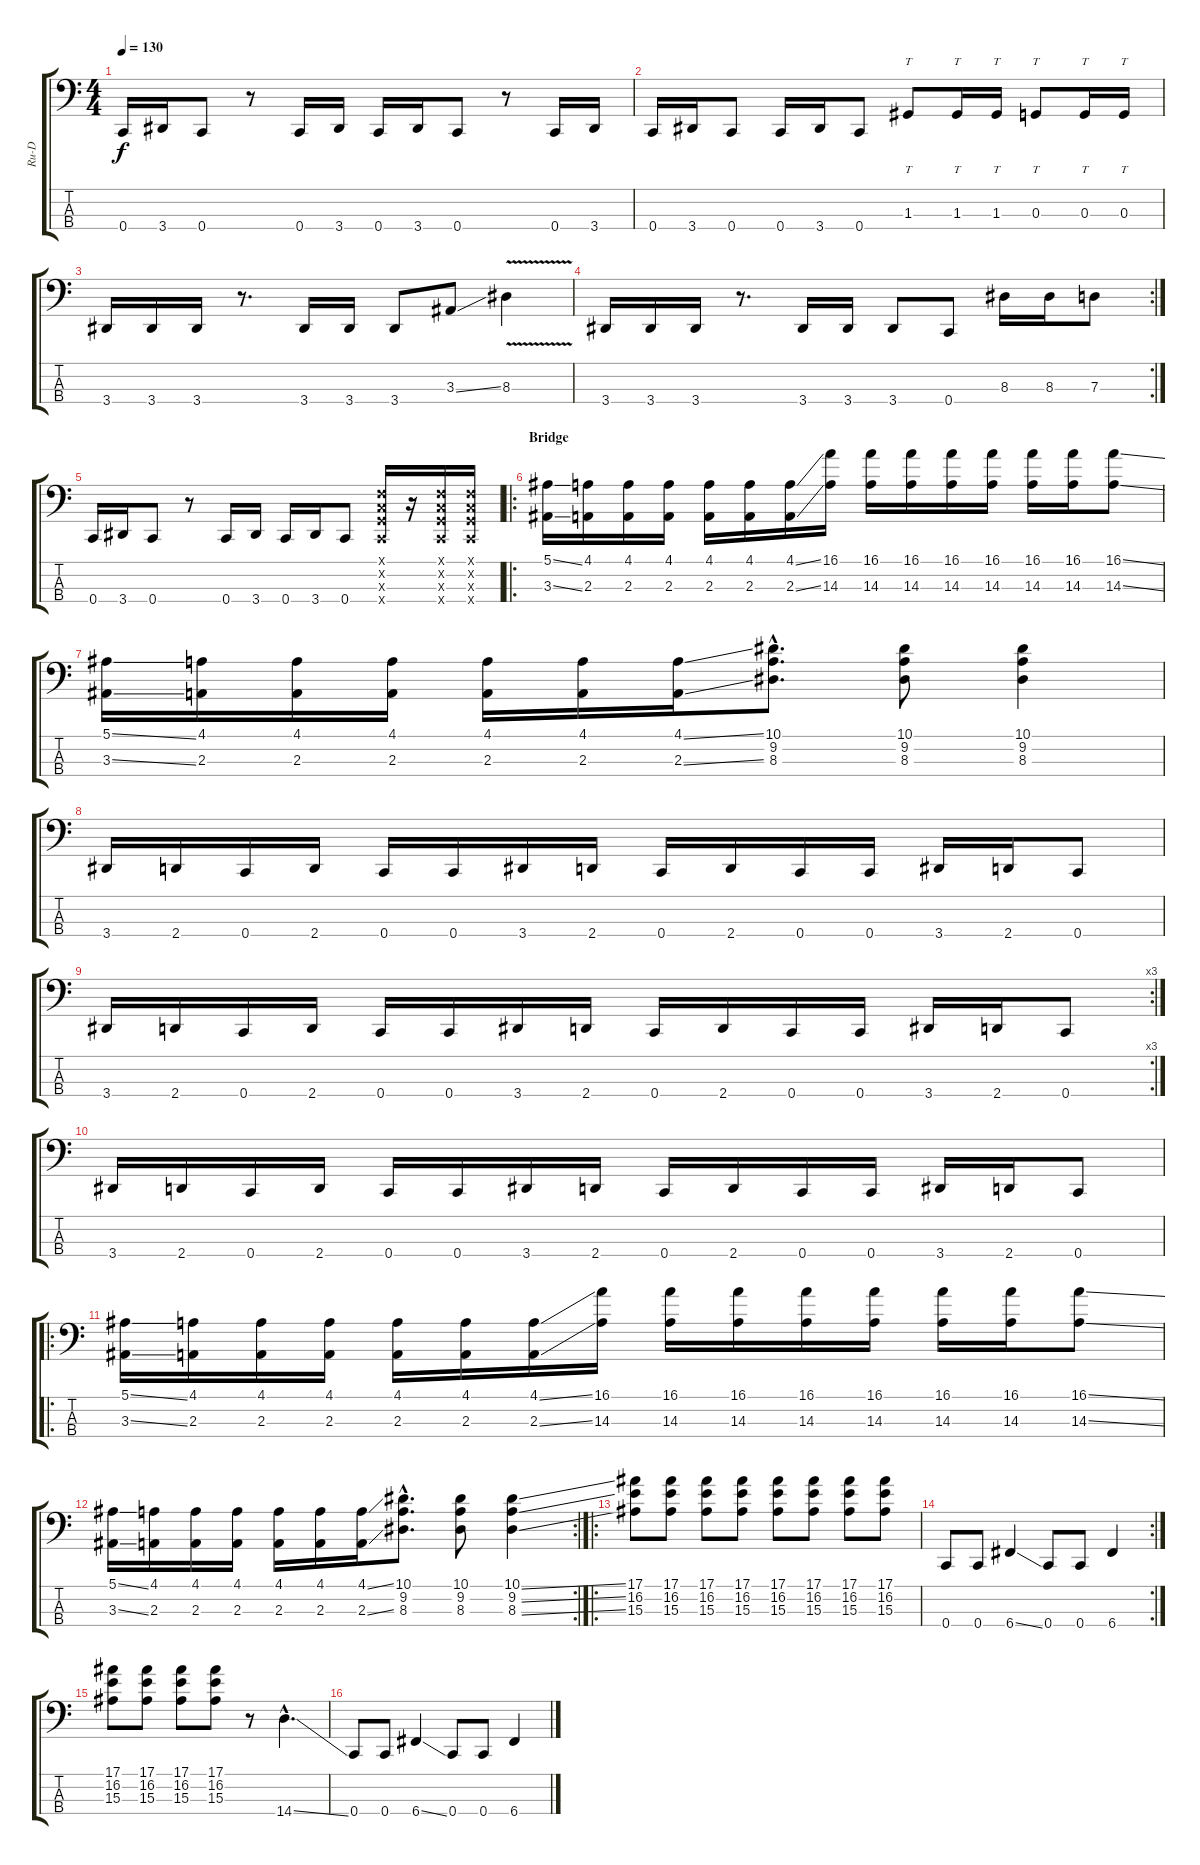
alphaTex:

\track ("Ru-D" "Ru-D") {instrument slapbass1}
\staff {score tabs}
\tuning (F2 C2 G1 C1) {hide}
\ts (4 4)
\tempo 130
\clef f4
\ks c
0.4.16{dy f} 3.4.16 0.4.8 r.8 0.4.16 3.4.16 0.4.16 3.4.16 0.4.8 r.8 0.4.16 3.4.16 |
0.4.16 3.4.16 0.4.8 0.4.16 3.4.16 0.4.8 1.3.8{tt} 1.3.16{tt} 1.3.16{tt} 0.3.8{tt} 0.3.16{tt} 0.3.16{tt} |
3.4.16 3.4.16 3.4.16 r.8{d} 3.4.16 3.4.16 3.4.8 3.3{ss}.8 8.3{v}.4 |
\rc 2
3.4.16 3.4.16 3.4.16 r.8{d} 3.4.16 3.4.16 3.4.8 0.4.8 8.3.16 8.3.16 7.3.8 |
0.4.16 3.4.16 0.4.8 r.8 0.4.16 3.4.16 0.4.16 3.4.16 0.4.8 (0.1{x} 0.2{x} 0.3{x} 0.4{x}).16 r.16 (0.1{x} 0.2{x} 0.3{x} 0.4{x}).16 (0.1{x} 0.2{x} 0.3{x} 0.4{x}).16 |
\ro
\section ("" "Bridge")
(5.1{ss} 3.3{ss}).16 (4.1 2.3).16 (4.1 2.3).16 (4.1 2.3).16 (4.1 2.3).16 (4.1 2.3).16 (4.1{ss} 2.3{ss}).16 (16.1 14.3).16 (16.1 14.3).16 (16.1 14.3).16 (16.1 14.3).16 (16.1 14.3).16 (16.1 14.3).16 (16.1 14.3).16 (16.1{ss} 14.3{ss}).8 |
(5.1{ss} 3.3{ss}).16 (4.1 2.3).16 (4.1 2.3).16 (4.1 2.3).16 (4.1 2.3).16 (4.1 2.3).16 (4.1{ss} 2.3{ss}).16 (10.1{hac} 9.2{hac} 8.3{hac}).8{d} (10.1 9.2 8.3).8 (10.1 9.2 8.3).4 |
3.4.16 2.4.16 0.4.16 2.4.16 0.4.16 0.4.16 3.4.16 2.4.16 0.4.16 2.4.16 0.4.16 0.4.16 3.4.16 2.4.16 0.4.8 |
\rc 3
3.4.16 2.4.16 0.4.16 2.4.16 0.4.16 0.4.16 3.4.16 2.4.16 0.4.16 2.4.16 0.4.16 0.4.16 3.4.16 2.4.16 0.4.8 |
3.4.16 2.4.16 0.4.16 2.4.16 0.4.16 0.4.16 3.4.16 2.4.16 0.4.16 2.4.16 0.4.16 0.4.16 3.4.16 2.4.16 0.4.8 |
\ro
(5.1{ss} 3.3{ss}).16 (4.1 2.3).16 (4.1 2.3).16 (4.1 2.3).16 (4.1 2.3).16 (4.1 2.3).16 (4.1{ss} 2.3{ss}).16 (16.1 14.3).16 (16.1 14.3).16 (16.1 14.3).16 (16.1 14.3).16 (16.1 14.3).16 (16.1 14.3).16 (16.1 14.3).16 (16.1{ss} 14.3{ss}).8 |
\rc 2
(5.1{ss} 3.3{ss}).16 (4.1 2.3).16 (4.1 2.3).16 (4.1 2.3).16 (4.1 2.3).16 (4.1 2.3).16 (4.1{ss} 2.3{ss}).16 (10.1{hac} 9.2{hac} 8.3{hac}).8{d} (10.1 9.2 8.3).8 (10.1{ss} 9.2{ss} 8.3{ss}).4 |
\ro
(17.1 16.2 15.3).8 (17.1 16.2 15.3).8 (17.1 16.2 15.3).8 (17.1 16.2 15.3).8 (17.1 16.2 15.3).8 (17.1 16.2 15.3).8 (17.1 16.2 15.3).8 (17.1 16.2 15.3).8 |
\rc 2
0.4.8 0.4.8 6.4{ss}.4 0.4.8 0.4.8 6.4.4 |
(17.1 16.2 15.3).8 (17.1 16.2 15.3).8 (17.1 16.2 15.3).8 (17.1 16.2 15.3).8 r.8 14.4{ss hac}.4{d} |
0.4.8 0.4.8 6.4{ss}.4 0.4.8 0.4.8 6.4.4
